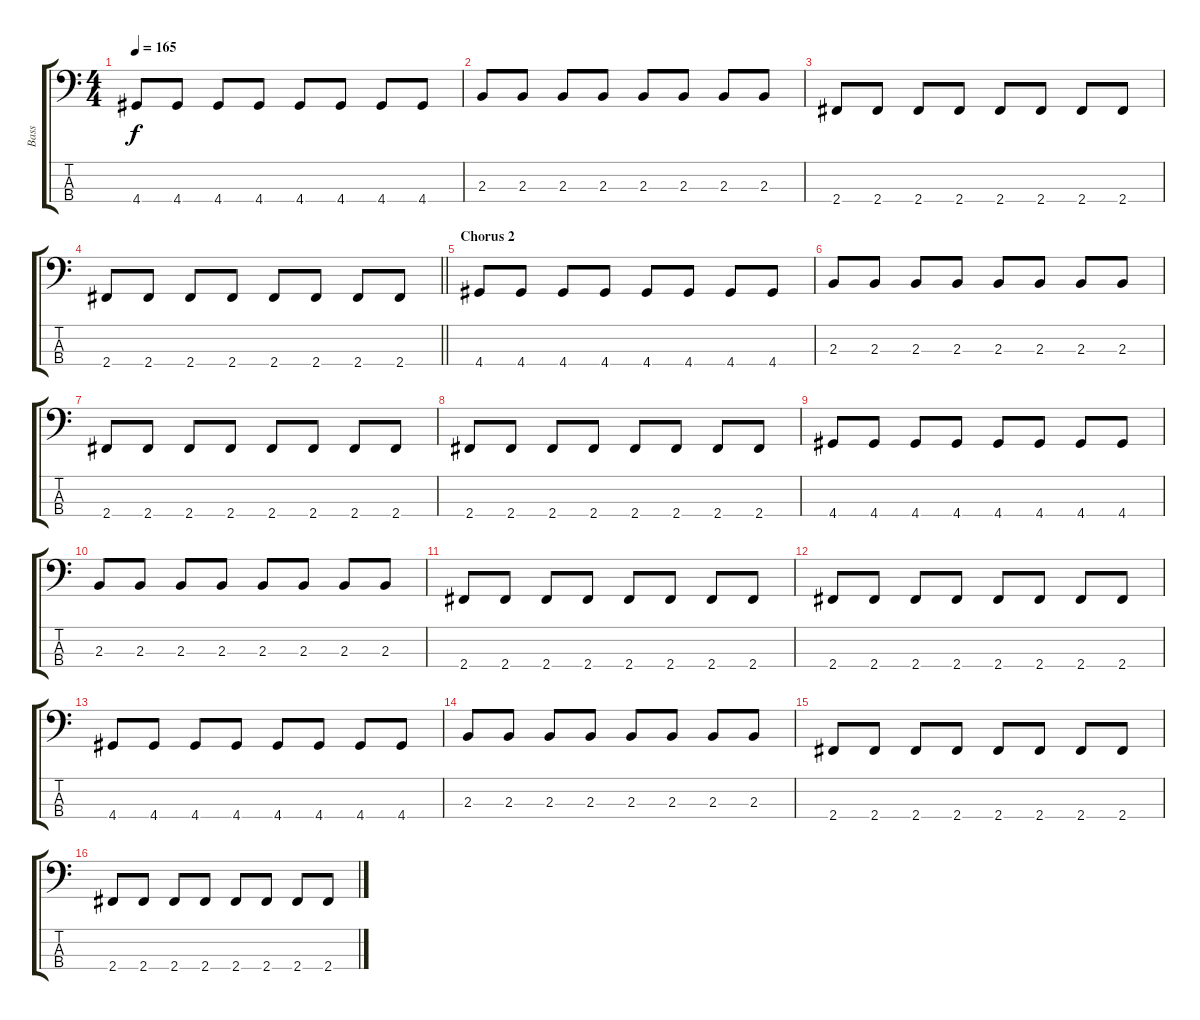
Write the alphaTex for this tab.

\track ("Bass" "Bass") {instrument electricbasspick}
\staff {score tabs}
\tuning (G2 D2 A1 E1) {hide}
\ts (4 4)
\tempo 165
\clef f4
\ks c
4.4.8{dy f} 4.4.8 4.4.8 4.4.8 4.4.8 4.4.8 4.4.8 4.4.8 |
2.3.8 2.3.8 2.3.8 2.3.8 2.3.8 2.3.8 2.3.8 2.3.8 |
2.4.8 2.4.8 2.4.8 2.4.8 2.4.8 2.4.8 2.4.8 2.4.8 |
\barLineRight lightlight
2.4.8 2.4.8 2.4.8 2.4.8 2.4.8 2.4.8 2.4.8 2.4.8 |
\section ("" "Chorus 2")
4.4.8 4.4.8 4.4.8 4.4.8 4.4.8 4.4.8 4.4.8 4.4.8 |
2.3.8 2.3.8 2.3.8 2.3.8 2.3.8 2.3.8 2.3.8 2.3.8 |
2.4.8 2.4.8 2.4.8 2.4.8 2.4.8 2.4.8 2.4.8 2.4.8 |
2.4.8 2.4.8 2.4.8 2.4.8 2.4.8 2.4.8 2.4.8 2.4.8 |
4.4.8 4.4.8 4.4.8 4.4.8 4.4.8 4.4.8 4.4.8 4.4.8 |
2.3.8 2.3.8 2.3.8 2.3.8 2.3.8 2.3.8 2.3.8 2.3.8 |
2.4.8 2.4.8 2.4.8 2.4.8 2.4.8 2.4.8 2.4.8 2.4.8 |
2.4.8 2.4.8 2.4.8 2.4.8 2.4.8 2.4.8 2.4.8 2.4.8 |
4.4.8 4.4.8 4.4.8 4.4.8 4.4.8 4.4.8 4.4.8 4.4.8 |
2.3.8 2.3.8 2.3.8 2.3.8 2.3.8 2.3.8 2.3.8 2.3.8 |
2.4.8 2.4.8 2.4.8 2.4.8 2.4.8 2.4.8 2.4.8 2.4.8 |
2.4.8 2.4.8 2.4.8 2.4.8 2.4.8 2.4.8 2.4.8 2.4.8
